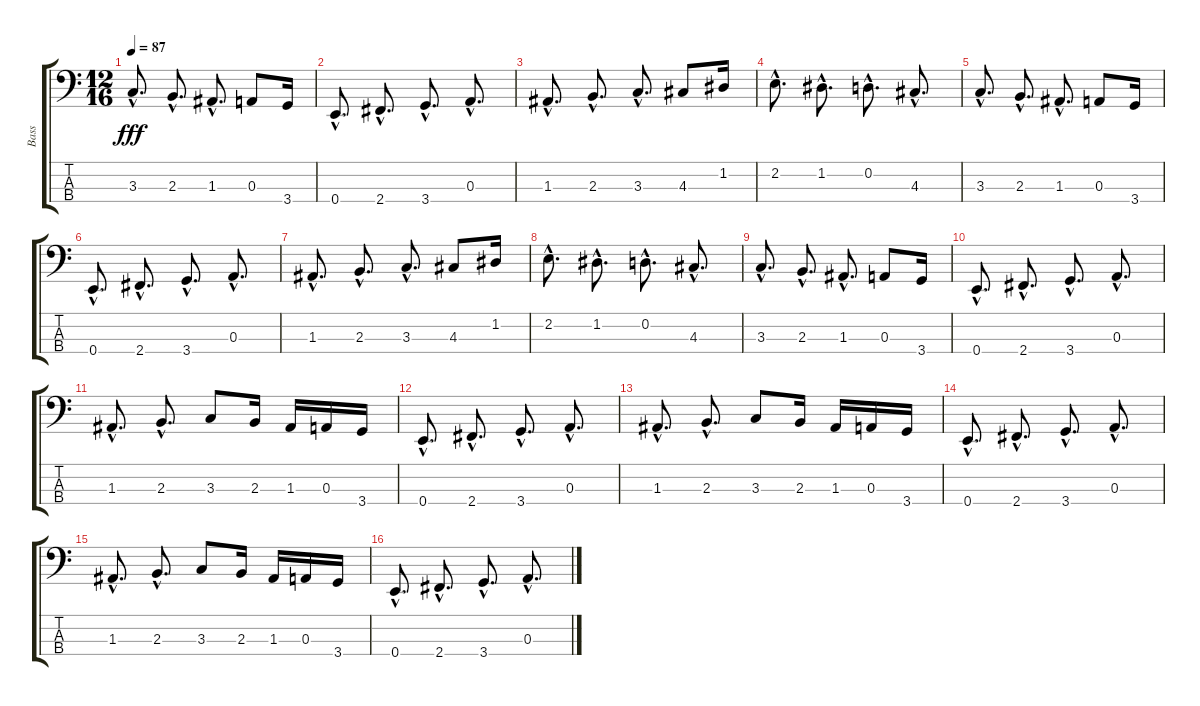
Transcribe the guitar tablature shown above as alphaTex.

\track ("Bass" "Bass") {instrument acousticbass}
\staff {score tabs}
\tuning (G2 D2 A1 E1) {hide}
\ts (12 16)
\tempo 87
\clef f4
\ks c
3.3{hac}.8{d dy fff} 2.3{hac}.8{d} 1.3{hac}.8{d} 0.3.8 3.4.16 |
0.4{hac}.8{d} 2.4{hac}.8{d} 3.4{hac}.8{d} 0.3{hac}.8{d} |
1.3{hac}.8{d} 2.3{hac}.8{d} 3.3{hac}.8{d} 4.3.8 1.2.16 |
2.2{hac}.8{d} 1.2{hac}.8{d} 0.2{hac}.8{d} 4.3{hac}.8{d} |
3.3{hac}.8{d} 2.3{hac}.8{d} 1.3{hac}.8{d} 0.3.8 3.4.16 |
0.4{hac}.8{d volume 16} 2.4{hac}.8{d volume 16} 3.4{hac}.8{d volume 15} 0.3{hac}.8{d volume 14} |
1.3{hac}.8{d volume 14} 2.3{hac}.8{d volume 14} 3.3{hac}.8{d volume 13} 4.3.8{volume 13} 1.2.16{volume 12} |
2.2{hac}.8{d volume 12} 1.2{hac}.8{d volume 12} 0.2{hac}.8{d volume 11} 4.3{hac}.8{d volume 11} |
3.3{hac}.8{d volume 10} 2.3{hac}.8{d volume 10} 1.3{hac}.8{d volume 10} 0.3.8{volume 9} 3.4.16{volume 9} |
0.4{hac}.8{d volume 9} 2.4{hac}.8{d volume 8} 3.4{hac}.8{d volume 8} 0.3{hac}.8{d volume 7} |
1.3{hac}.8{d volume 7} 2.3{hac}.8{d volume 6} 3.3.8{volume 6} 2.3.16{volume 6} 1.3.16{volume 5} 0.3.16{volume 5} 3.4.16{volume 5} |
0.4{hac}.8{d volume 5} 2.4{hac}.8{d volume 4} 3.4{hac}.8{d volume 4} 0.3{hac}.8{d volume 4} |
1.3{hac}.8{d volume 3} 2.3{hac}.8{d volume 3} 3.3.8{volume 2} 2.3.16{volume 2} 1.3.16{volume 2} 0.3.16{volume 2} 3.4.16{volume 2} |
0.4{hac}.8{d volume 1} 2.4{hac}.8{d} 3.4{hac}.8{d} 0.3{hac}.8{d} |
1.3{hac}.8{d} 2.3{hac}.8{d} 3.3.8 2.3.16 1.3.16 0.3.16 3.4.16 |
0.4{hac}.8{d} 2.4{hac}.8{d} 3.4{hac}.8{d} 0.3{hac}.8{d}
